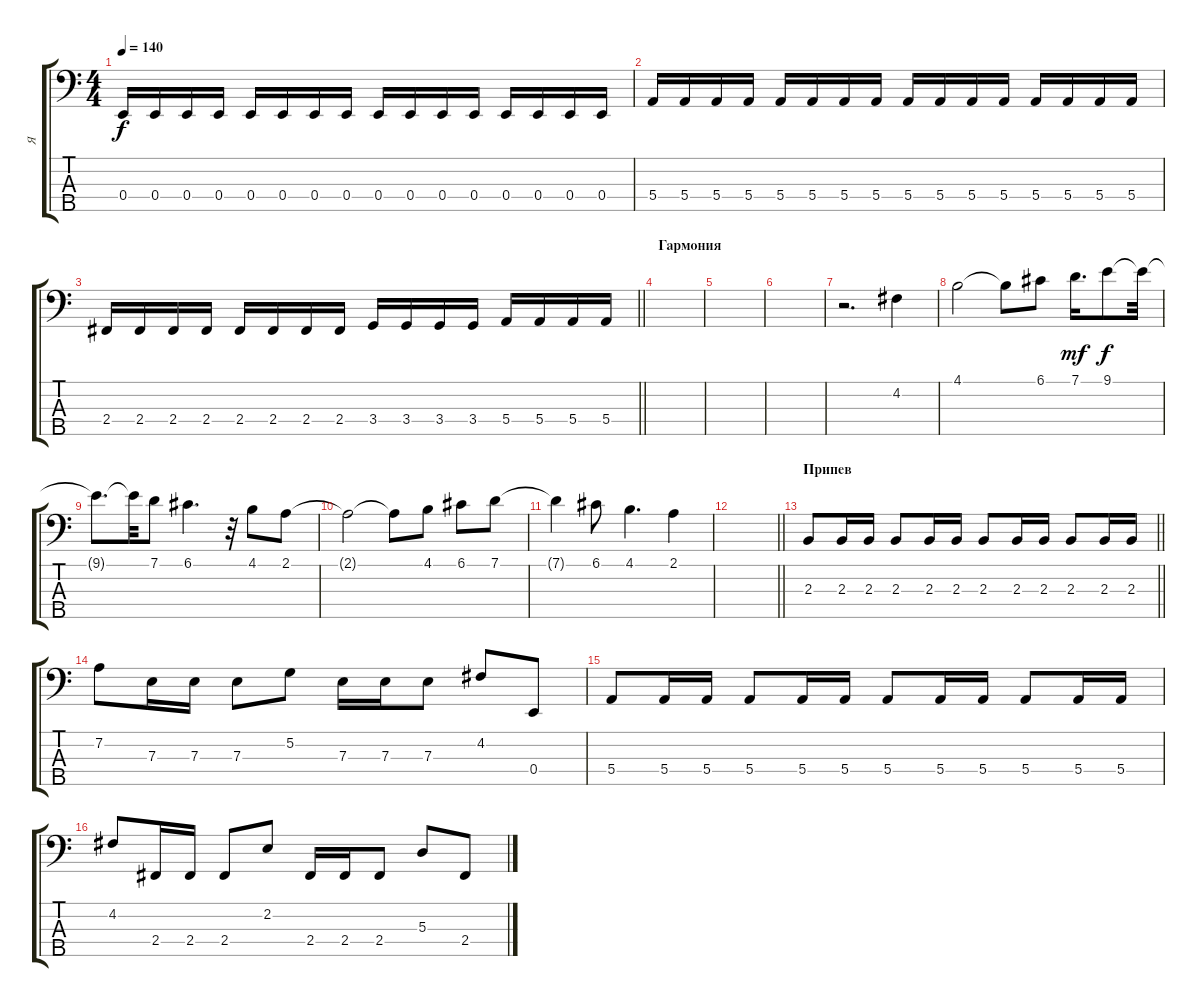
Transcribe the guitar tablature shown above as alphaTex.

\track ("Я" "Я") {instrument electricbassfinger}
\staff {score tabs}
\tuning (G2 D2 A1 E1 B0) {hide}
\ts (4 4)
\tempo 140
\clef f4
\ks c
0.4.16{dy f} 0.4.16 0.4.16 0.4.16 0.4.16 0.4.16 0.4.16 0.4.16 0.4.16 0.4.16 0.4.16 0.4.16 0.4.16 0.4.16 0.4.16 0.4.16 |
5.4.16 5.4.16 5.4.16 5.4.16 5.4.16 5.4.16 5.4.16 5.4.16 5.4.16 5.4.16 5.4.16 5.4.16 5.4.16 5.4.16 5.4.16 5.4.16 |
\barLineRight lightlight
2.4.16 2.4.16 2.4.16 2.4.16 2.4.16 2.4.16 2.4.16 2.4.16 3.4.16 3.4.16 3.4.16 3.4.16 5.4.16 5.4.16 5.4.16 5.4.16 |
\section ("" "Гармония")
|
|
|
r.2{d} 4.2.4 |
4.1.2 4.1{t}.8 6.1.8 7.1.16{d dy mf} 9.1.8{dy f} 9.1{t}.32 |
9.1{t}.8{d} 9.1{t}.32 7.1.8 6.1.4{d} r.32 4.1.8 2.1.8 |
2.1{t}.2 2.1{t}.8 4.1.8 6.1.8 7.1.8 |
7.1{t}.4 6.1.8 4.1.4{d} 2.1.4 |
\barLineRight lightlight
|
\section ("" "Припев")
\barLineRight lightlight
2.3.8 2.3.16 2.3.16 2.3.8 2.3.16 2.3.16 2.3.8 2.3.16 2.3.16 2.3.8 2.3.16 2.3.16 |
7.2.8 7.3.16 7.3.16 7.3.8 5.2.8 7.3.16 7.3.16 7.3.8 4.2.8 0.4.8 |
5.4.8 5.4.16 5.4.16 5.4.8 5.4.16 5.4.16 5.4.8 5.4.16 5.4.16 5.4.8 5.4.16 5.4.16 |
4.2.8 2.4.16 2.4.16 2.4.8 2.2.8 2.4.16 2.4.16 2.4.8 5.3.8 2.4.8
